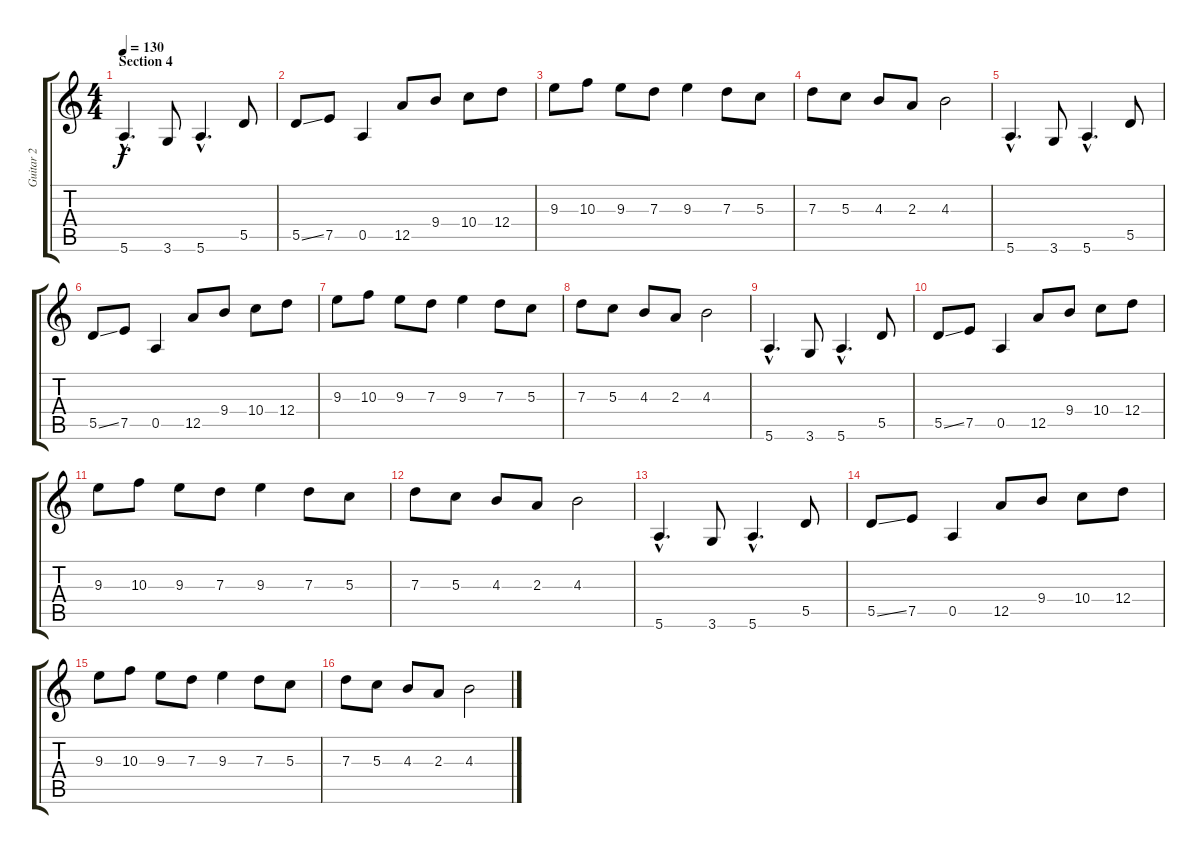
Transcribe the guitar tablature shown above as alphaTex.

\track ("Guitar 2" "Guitar 2") {instrument distortionguitar}
\staff {score tabs}
\tuning (E4 B3 G3 D3 A2 E2) {hide}
\ts (4 4)
\section ("" "Section 4")
\tempo 130
\clef g2
\ks c
5.6{hac}.4{d dy f} 3.6.8 5.6{hac}.4{d} 5.5.8 |
5.5{ss}.8 7.5.8 0.5.4 12.5.8 9.4.8 10.4.8 12.4.8 |
9.3.8 10.3.8 9.3.8 7.3.8 9.3.4 7.3.8 5.3.8 |
7.3.8 5.3.8 4.3.8 2.3.8 4.3.2 |
5.6{hac}.4{d} 3.6.8 5.6{hac}.4{d} 5.5.8 |
5.5{ss}.8 7.5.8 0.5.4 12.5.8 9.4.8 10.4.8 12.4.8 |
9.3.8 10.3.8 9.3.8 7.3.8 9.3.4 7.3.8 5.3.8 |
7.3.8 5.3.8 4.3.8 2.3.8 4.3.2 |
5.6{hac}.4{d} 3.6.8 5.6{hac}.4{d} 5.5.8 |
5.5{ss}.8 7.5.8 0.5.4 12.5.8 9.4.8 10.4.8 12.4.8 |
9.3.8 10.3.8 9.3.8 7.3.8 9.3.4 7.3.8 5.3.8 |
7.3.8 5.3.8 4.3.8 2.3.8 4.3.2 |
5.6{hac}.4{d} 3.6.8 5.6{hac}.4{d} 5.5.8 |
5.5{ss}.8 7.5.8 0.5.4 12.5.8 9.4.8 10.4.8 12.4.8 |
9.3.8 10.3.8 9.3.8 7.3.8 9.3.4 7.3.8 5.3.8 |
7.3.8 5.3.8 4.3.8 2.3.8 4.3.2
